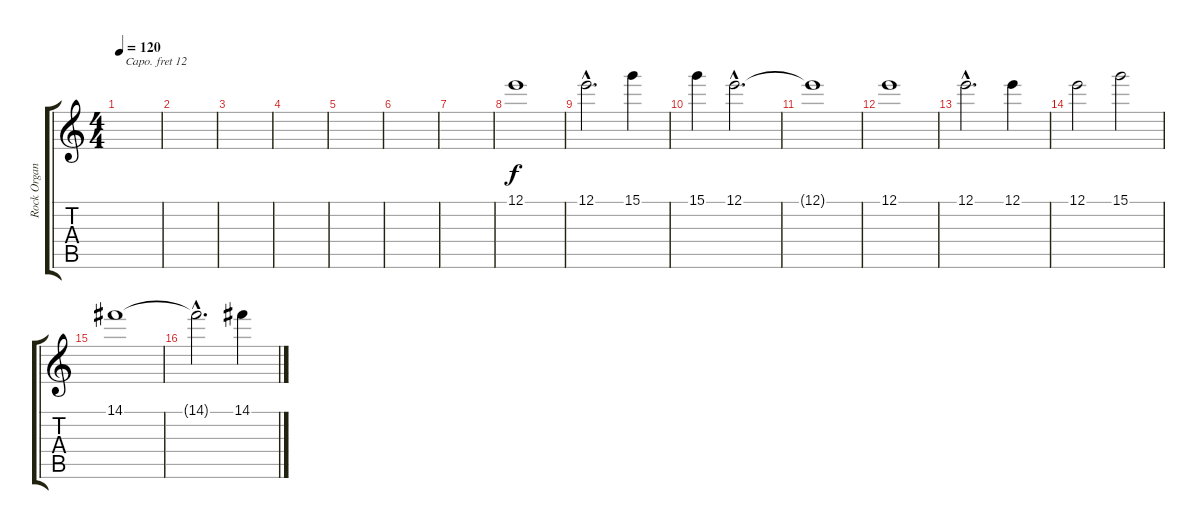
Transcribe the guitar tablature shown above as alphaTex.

\track ("Rock Organ" "Rock Organ") {instrument rockorgan}
\staff {score tabs}
\capo 12
\tuning (E4 B3 G3 D3 A2 E2) {hide}
\ts (4 4)
\tempo 120
\clef g2
\ks c
|
|
|
|
|
|
|
12.1.1 |
12.1{hac}.2{d} 15.1.4 |
15.1.4 12.1{hac}.2{d} |
12.1{t}.1 |
12.1.1 |
12.1{hac}.2{d} 12.1.4 |
12.1.2 15.1.2 |
14.1.1 |
14.1{hac t}.2{d} 14.1.4
